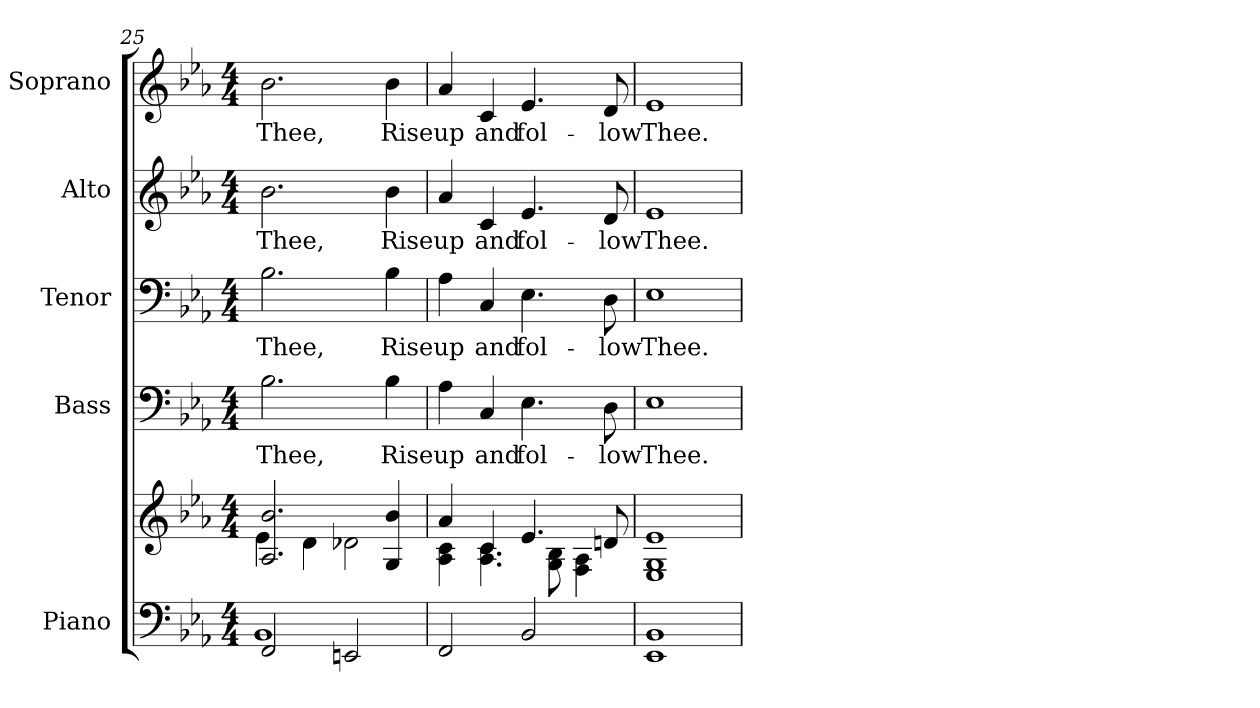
**kern	**kern	**kern	**text	**kern	**text	**kern	**text	**kern	**text
*part5	*part5	*part4	*part4	*part3	*part3	*part2	*part2	*part1	*part1
*staff6	*staff5	*staff4	*staff4	*staff3	*staff3	*staff2	*staff2	*staff1	*staff1
*I"Piano	*	*I"Bass	*	*I"Tenor	*	*I"Alto	*	*I"Soprano	*
*I'Pno.	*	*I'B.	*	*I'T.	*	*I'A.	*	*I'S.	*
!!LO:PB:g=z
*clefF4	*clefG2	*clefF4	*	*clefF4	*	*clefG2	*	*clefG2	*
*k[b-e-a-]	*k[b-e-a-]	*k[b-e-a-]	*	*k[b-e-a-]	*	*k[b-e-a-]	*	*k[b-e-a-]	*
*E-:	*E-:	*E-:	*	*E-:	*	*E-:	*	*E-:	*
*M4/4	*M4/4	*M4/4	*	*M4/4	*	*M4/4	*	*M4/4	*
=25	=25	=25	=25	=25	=25	=25	=25	=25	=25
*^	*^	*	*	*	*	*	*	*	*
!	!	!	!	!	!LO:LY:b:color=#000000	!	!	!	!	!	!
!	!	!	!	!	!	!	!LO:LY:b:color=#000000	!	!	!	!
!	!	!	!	!	!	!	!	!	!LO:LY:b:color=#000000	!	!
!	!	!	!	!	!	!	!	!	!	!	!LO:LY:b:color=#000000
2FFi/	1BB-i	2.A-i/ 2.b-i	4e-i\	2.B-i\	Thee,	2.B-i\	Thee,	2.b-i\	Thee,	2.b-i\	Thee,
.	.	.	4di\	.	.	.	.	.	.	.	.
2EEni/	.	.	2d-Xi\	.	.	.	.	.	.	.	.
!	!	!	!	!	!LO:LY:b:color=#000000	!	!	!	!	!	!
!	!	!	!	!	!	!	!LO:LY:b:color=#000000	!	!	!	!
!	!	!	!	!	!	!	!	!	!LO:LY:b:color=#000000	!	!
!	!	!	!	!	!	!	!	!	!	!	!LO:LY:b:color=#000000
.	.	4Gi/ 4b-i	.	4B-i\	Rise	4B-i\	Rise	4b-i\	Rise	4b-i\	Rise
*v	*v	*	*	*	*	*	*	*	*	*	*
=26	=26	=26	=26	=26	=26	=26	=26	=26	=26	=26
!	!	!	!	!LO:LY:b:color=#000000	!	!	!	!	!	!
!	!	!	!	!	!	!LO:LY:b:color=#000000	!	!	!	!
!	!	!	!	!	!	!	!	!LO:LY:b:color=#000000	!	!
!	!	!	!	!	!	!	!	!	!	!LO:LY:b:color=#000000
2FFi/	4a-i/	4A-i\ 4ci	4A-i\	up	4A-i\	up	4a-i/	up	4a-i/	up
!	!	!	!	!LO:LY:b:color=#000000	!	!	!	!	!	!
!	!	!	!	!	!	!LO:LY:b:color=#000000	!	!	!	!
!	!	!	!	!	!	!	!	!LO:LY:b:color=#000000	!	!
!	!	!	!	!	!	!	!	!	!	!LO:LY:b:color=#000000
.	4ci/	4.A-i\ 4.ci	4Ci/	and	4Ci/	and	4ci/	and	4ci/	and
!	!	!	!	!LO:LY:b:color=#000000	!	!	!	!	!	!
!	!	!	!	!	!	!LO:LY:b:color=#000000	!	!	!	!
!	!	!	!	!	!	!	!	!LO:LY:b:color=#000000	!	!
!	!	!	!	!	!	!	!	!	!	!LO:LY:b:color=#000000
2BB-i/	4.e-i/	.	4.E-i\	fol-	4.E-i\	fol-	4.e-i/	fol-	4.e-i/	fol-
.	.	8Gi\ 8B-i	.	.	.	.	.	.	.	.
.	.	4Fi\ 4A-i	.	.	.	.	.	.	.	.
!	!	!	!	!LO:LY:b:color=#000000	!	!	!	!	!	!
!	!	!	!	!	!	!LO:LY:b:color=#000000	!	!	!	!
!	!	!	!	!	!	!	!	!LO:LY:b:color=#000000	!	!
!	!	!	!	!	!	!	!	!	!	!LO:LY:b:color=#000000
.	8dni/	.	8Di\	-low	8Di\	-low	8di/	-low	8di/	-low
!!LO:PB:g=z
=27	=27	=27	=27	=27	=27	=27	=27	=27	=27	=27
!	!	!	!	!LO:LY:b:color=#000000	!	!	!	!	!	!
!	!	!	!	!	!	!LO:LY:b:color=#000000	!	!	!	!
!	!	!	!	!	!	!	!	!LO:LY:b:color=#000000	!	!
!	!	!	!	!	!	!	!	!	!	!LO:LY:b:color=#000000
1EE-i 1BB-i	1e-i	1E-i 1Gi	1E-i	Thee.	1E-i	Thee.	1e-i	Thee.	1e-i	Thee.
*	*v	*v	*	*	*	*	*	*	*	*
=	=	=	=	=	=	=	=	=	=
*-	*-	*-	*-	*-	*-	*-	*-	*-	*-
